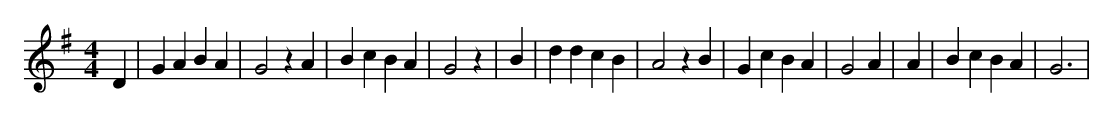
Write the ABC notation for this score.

X:1
M:4/4
L:1/8
K:G
D2 | G2 A2 B2 A2 | G4 z2 A2 | B2 c2 B2 A2 | G4 z2 | B2 | d2 d2 c2 B2 | A4 z2 B2 | G2 c2 B2 A2 | G4 A2 | A2 | B2 c2 B2 A2 | G6 |
